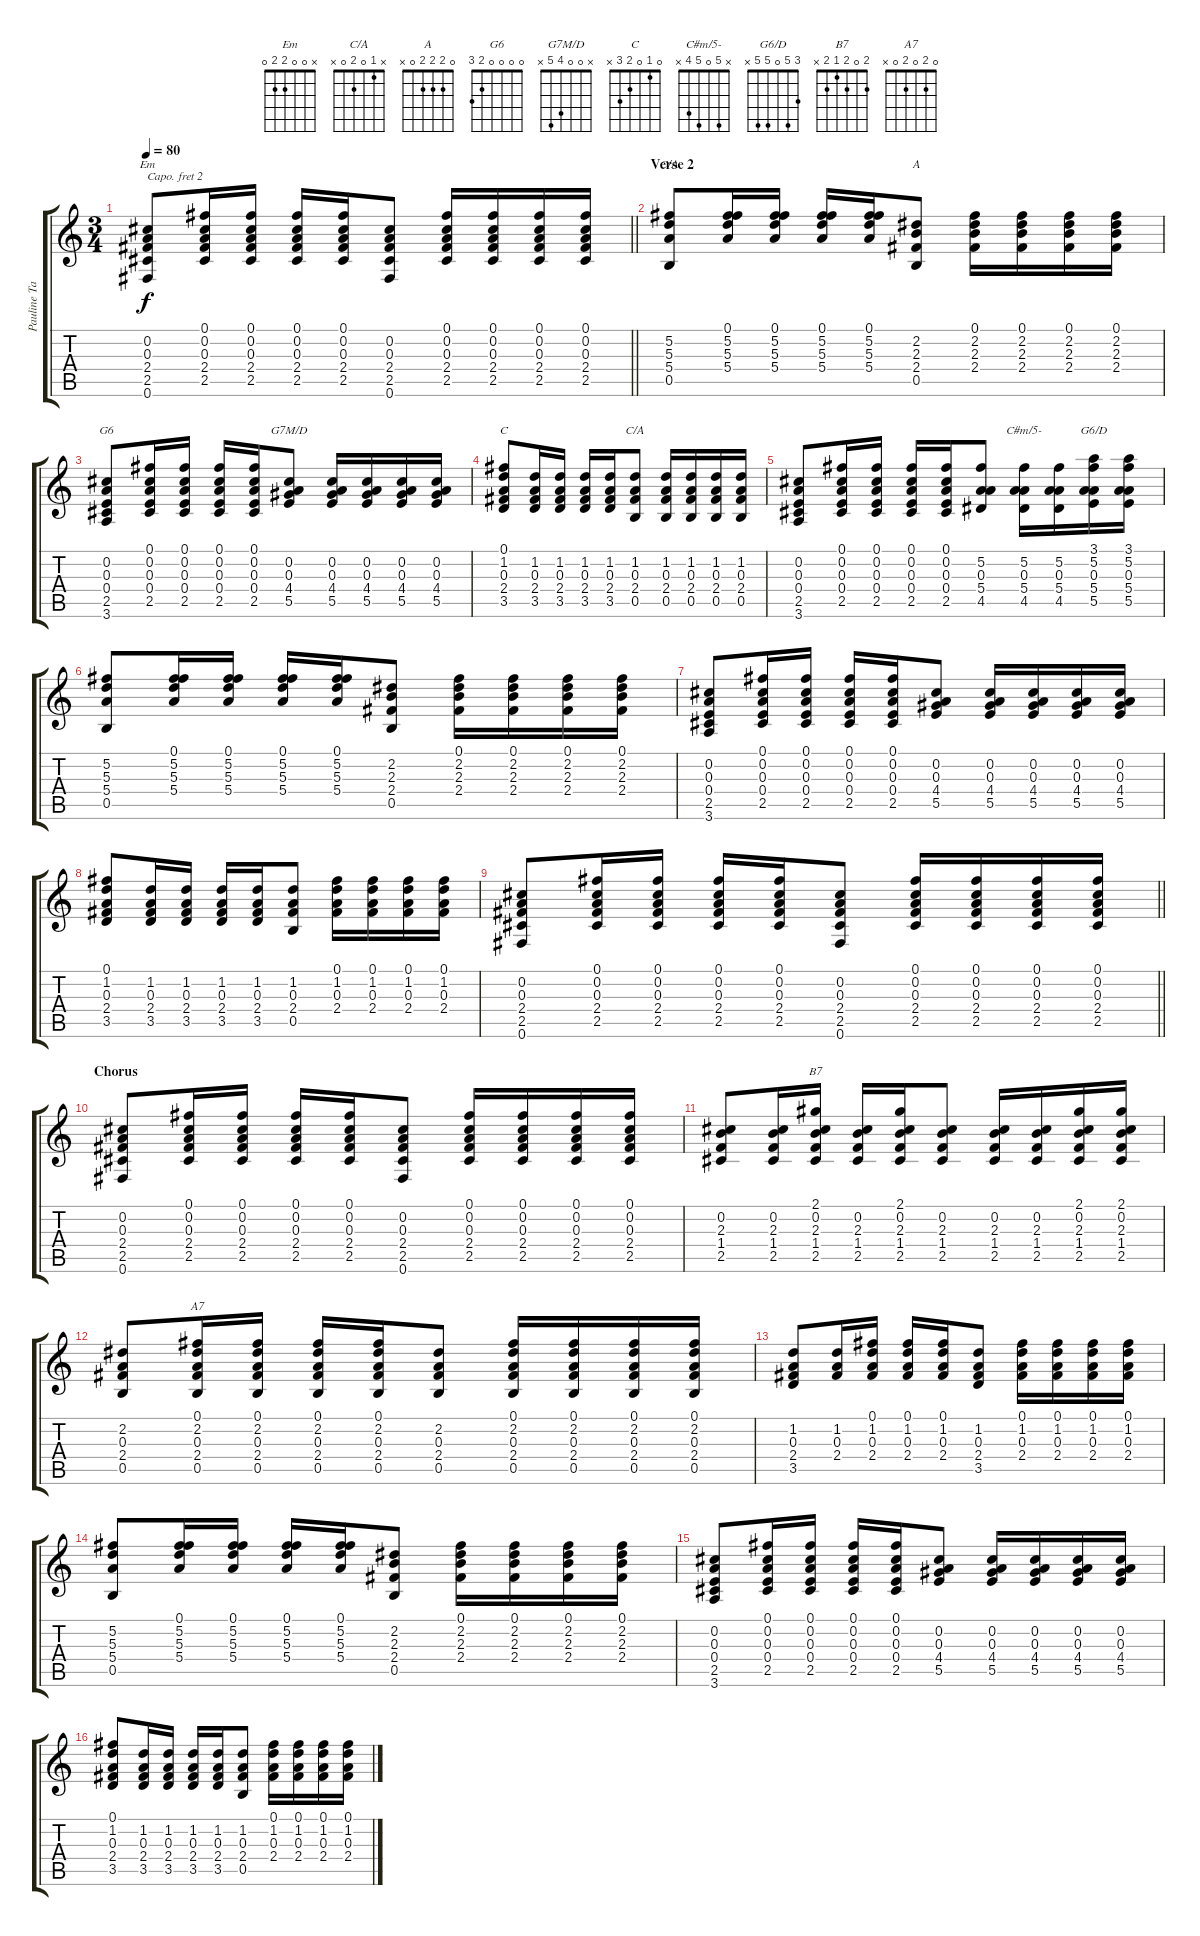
\track ("Pauline Taylor (Guitar)" "Pauline Ta") {instrument acousticguitarsteel}
\staff {score tabs}
\capo 2
\tuning (E4 B3 G3 D3 A2 E2) {hide}
\chord ("Em" x 0 0 2 2 0)
\chord ("C/A" 0 5 5 5 0 x)
\chord ("A" 0 2 2 2 0 x)
\chord ("G6" 0 0 0 0 2 3)
\chord ("G7M/D" x 0 0 4 5 x)
\chord ("C" 0 1 0 2 3 x)
\chord ("C/A" x 1 0 2 0 x)
\chord ("C#m/5-" x 5 0 5 4 x)
\chord ("G6/D" 3 5 0 5 5 x)
\chord ("B7" 2 0 2 1 2 x)
\chord ("A7" 0 2 0 2 0 x)
\ts (3 4)
\tempo 80
\clef g2
\barLineRight lightlight
\ks c
(0.2 0.3 2.4 2.5 0.6).8{ch "Em" dy f} (0.1 0.2 0.3 2.4 2.5).16 (0.1 0.2 0.3 2.4 2.5).16 (0.1 0.2 0.3 2.4 2.5).16 (0.1 0.2 0.3 2.4 2.5).16 (0.2 0.3 2.4 2.5 0.6).8 (0.1 0.2 0.3 2.4 2.5).16 (0.1 0.2 0.3 2.4 2.5).16 (0.1 0.2 0.3 2.4 2.5).16 (0.1 0.2 0.3 2.4 2.5).16 |
\section ("" "Verse 2")
(5.2 5.3 5.4 0.5).8{ch "C/A"} (0.1 5.2 5.3 5.4).16 (0.1 5.2 5.3 5.4).16 (0.1 5.2 5.3 5.4).16 (0.1 5.2 5.3 5.4).16 (2.2 2.3 2.4 0.5).8{ch "A"} (0.1 2.2 2.3 2.4).16 (0.1 2.2 2.3 2.4).16 (0.1 2.2 2.3 2.4).16 (0.1 2.2 2.3 2.4).16 |
(0.2 0.3 0.4 2.5 3.6).8{ch "G6"} (0.1 0.2 0.3 0.4 2.5).16 (0.1 0.2 0.3 0.4 2.5).16 (0.1 0.2 0.3 0.4 2.5).16 (0.1 0.2 0.3 0.4 2.5).16 (0.2 0.3 4.4 5.5).8{ch "G7M/D"} (0.2 0.3 4.4 5.5).16 (0.2 0.3 4.4 5.5).16 (0.2 0.3 4.4 5.5).16 (0.2 0.3 4.4 5.5).16 |
(0.1 1.2 0.3 2.4 3.5).8{ch "C"} (1.2 0.3 2.4 3.5).16 (1.2 0.3 2.4 3.5).16 (1.2 0.3 2.4 3.5).16 (1.2 0.3 2.4 3.5).16 (1.2 0.3 2.4 0.5).8{ch "C/A"} (1.2 0.3 2.4 0.5).16 (1.2 0.3 2.4 0.5).16 (1.2 0.3 2.4 0.5).16 (1.2 0.3 2.4 0.5).16 |
(0.2 0.3 0.4 2.5 3.6).8 (0.1 0.2 0.3 0.4 2.5).16 (0.1 0.2 0.3 0.4 2.5).16 (0.1 0.2 0.3 0.4 2.5).16 (0.1 0.2 0.3 0.4 2.5).16 (5.2 0.3 5.4 4.5).8 (5.2 0.3 5.4 4.5).16{ch "C#m/5-"} (5.2 0.3 5.4 4.5).16 (3.1 5.2 0.3 5.4 5.5).16{ch "G6/D"} (3.1 5.2 0.3 5.4 5.5).16 |
(5.2 5.3 5.4 0.5).8 (0.1 5.2 5.3 5.4).16 (0.1 5.2 5.3 5.4).16 (0.1 5.2 5.3 5.4).16 (0.1 5.2 5.3 5.4).16 (2.2 2.3 2.4 0.5).8 (0.1 2.2 2.3 2.4).16 (0.1 2.2 2.3 2.4).16 (0.1 2.2 2.3 2.4).16 (0.1 2.2 2.3 2.4).16 |
(0.2 0.3 0.4 2.5 3.6).8 (0.1 0.2 0.3 0.4 2.5).16 (0.1 0.2 0.3 0.4 2.5).16 (0.1 0.2 0.3 0.4 2.5).16 (0.1 0.2 0.3 0.4 2.5).16 (0.2 0.3 4.4 5.5).8 (0.2 0.3 4.4 5.5).16 (0.2 0.3 4.4 5.5).16 (0.2 0.3 4.4 5.5).16 (0.2 0.3 4.4 5.5).16 |
(0.1 1.2 0.3 2.4 3.5).8 (1.2 0.3 2.4 3.5).16 (1.2 0.3 2.4 3.5).16 (1.2 0.3 2.4 3.5).16 (1.2 0.3 2.4 3.5).16 (1.2 0.3 2.4 0.5).8 (0.1 1.2 0.3 2.4).16 (0.1 1.2 0.3 2.4).16 (0.1 1.2 0.3 2.4).16 (0.1 1.2 0.3 2.4).16 |
\barLineRight lightlight
(0.2 0.3 2.4 2.5 0.6).8 (0.1 0.2 0.3 2.4 2.5).16 (0.1 0.2 0.3 2.4 2.5).16 (0.1 0.2 0.3 2.4 2.5).16 (0.1 0.2 0.3 2.4 2.5).16 (0.2 0.3 2.4 2.5 0.6).8 (0.1 0.2 0.3 2.4 2.5).16 (0.1 0.2 0.3 2.4 2.5).16 (0.1 0.2 0.3 2.4 2.5).16 (0.1 0.2 0.3 2.4 2.5).16 |
\section ("" "Chorus")
(0.2 0.3 2.4 2.5 0.6).8 (0.1 0.2 0.3 2.4 2.5).16 (0.1 0.2 0.3 2.4 2.5).16 (0.1 0.2 0.3 2.4 2.5).16 (0.1 0.2 0.3 2.4 2.5).16 (0.2 0.3 2.4 2.5 0.6).8 (0.1 0.2 0.3 2.4 2.5).16 (0.1 0.2 0.3 2.4 2.5).16 (0.1 0.2 0.3 2.4 2.5).16 (0.1 0.2 0.3 2.4 2.5).16 |
(0.2 2.3 1.4 2.5).8 (0.2 2.3 1.4 2.5).16 (2.1 0.2 2.3 1.4 2.5).16{ch "B7"} (0.2 2.3 1.4 2.5).16 (2.1 0.2 2.3 1.4 2.5).16 (0.2 2.3 1.4 2.5).8 (0.2 2.3 1.4 2.5).16 (0.2 2.3 1.4 2.5).16 (2.1 0.2 2.3 1.4 2.5).16 (2.1 0.2 2.3 1.4 2.5).16 |
(2.2 0.3 2.4 0.5).8 (0.1 2.2 0.3 2.4 0.5).16{ch "A7"} (0.1 2.2 0.3 2.4 0.5).16 (0.1 2.2 0.3 2.4 0.5).16 (0.1 2.2 0.3 2.4 0.5).16 (2.2 0.3 2.4 0.5).8 (0.1 2.2 0.3 2.4 0.5).16 (0.1 2.2 0.3 2.4 0.5).16 (0.1 2.2 0.3 2.4 0.5).16 (0.1 2.2 0.3 2.4 0.5).16 |
(1.2 0.3 2.4 3.5).8 (1.2 0.3 2.4).16 (0.1 1.2 0.3 2.4).16 (0.1 1.2 0.3 2.4).16 (0.1 1.2 0.3 2.4).16 (1.2 0.3 2.4 3.5).8 (0.1 1.2 0.3 2.4).16 (0.1 1.2 0.3 2.4).16 (0.1 1.2 0.3 2.4).16 (0.1 1.2 0.3 2.4).16 |
(5.2 5.3 5.4 0.5).8 (0.1 5.2 5.3 5.4).16 (0.1 5.2 5.3 5.4).16 (0.1 5.2 5.3 5.4).16 (0.1 5.2 5.3 5.4).16 (2.2 2.3 2.4 0.5).8 (0.1 2.2 2.3 2.4).16 (0.1 2.2 2.3 2.4).16 (0.1 2.2 2.3 2.4).16 (0.1 2.2 2.3 2.4).16 |
(0.2 0.3 0.4 2.5 3.6).8 (0.1 0.2 0.3 0.4 2.5).16 (0.1 0.2 0.3 0.4 2.5).16 (0.1 0.2 0.3 0.4 2.5).16 (0.1 0.2 0.3 0.4 2.5).16 (0.2 0.3 4.4 5.5).8 (0.2 0.3 4.4 5.5).16 (0.2 0.3 4.4 5.5).16 (0.2 0.3 4.4 5.5).16 (0.2 0.3 4.4 5.5).16 |
(0.1 1.2 0.3 2.4 3.5).8 (1.2 0.3 2.4 3.5).16 (1.2 0.3 2.4 3.5).16 (1.2 0.3 2.4 3.5).16 (1.2 0.3 2.4 3.5).16 (1.2 0.3 2.4 0.5).8 (0.1 1.2 0.3 2.4).16 (0.1 1.2 0.3 2.4).16 (0.1 1.2 0.3 2.4).16 (0.1 1.2 0.3 2.4).16
